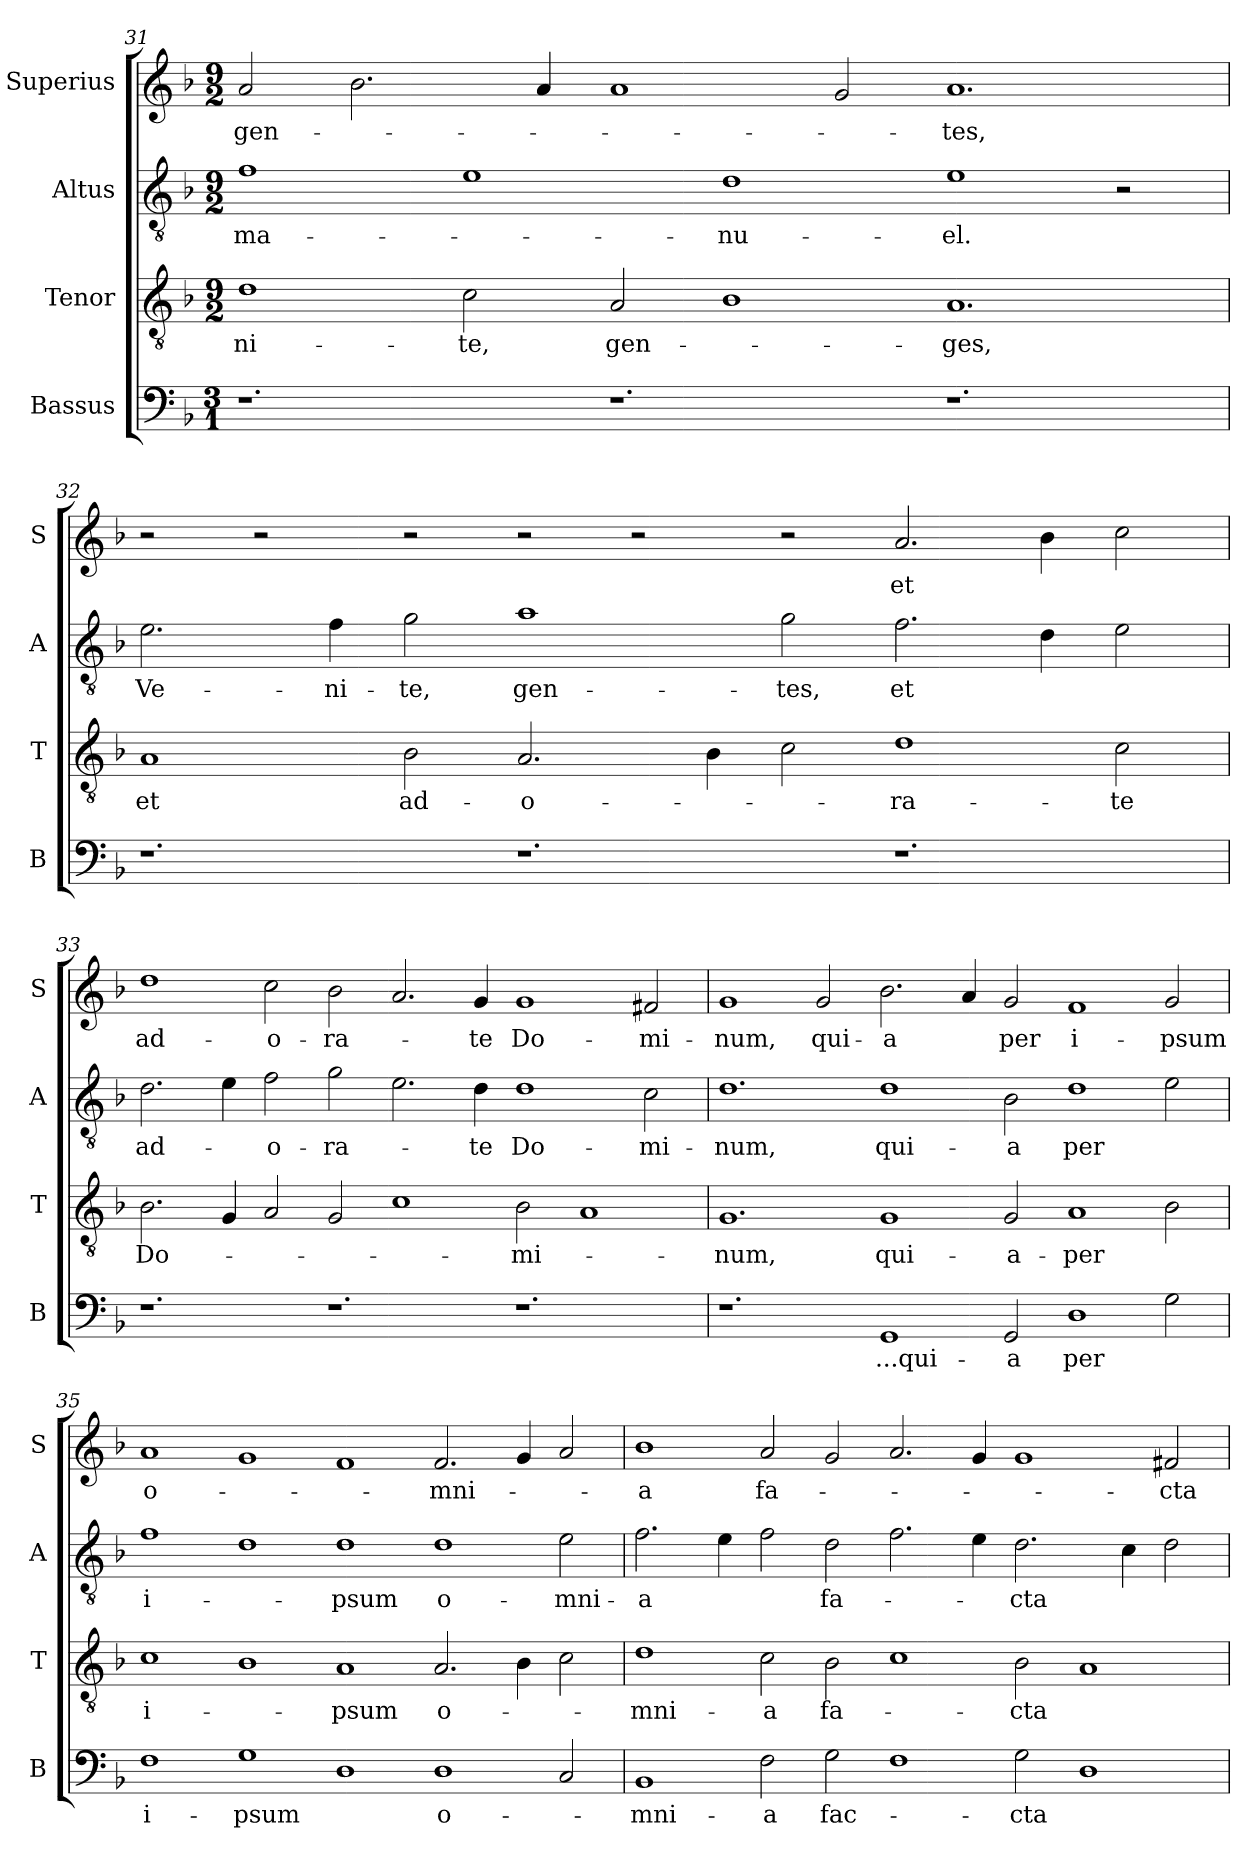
**kern	**text	**kern	**text	**kern	**text	**kern	**text
*part4	*part4	*part3	*part3	*part2	*part2	*part1	*part1
*staff4	*staff4	*staff3	*staff3	*staff2	*staff2	*staff1	*staff1
*I"Bassus	*	*I"Tenor	*	*I"Altus	*	*I"Superius	*
*I'B	*	*I'T	*	*I'A	*	*I'S	*
*clefF4	*	*clefGv2	*	*clefGv2	*	*clefG2	*
*k[b-]	*	*k[b-]	*	*k[b-]	*	*k[b-]	*
*M3/1	*	*M9/2	*	*M9/2	*	*M9/2	*
=31	=31	=31	=31	=31	=31	=31	=31
1.r	.	1d	-ni-	1f	-ma-	2a	gen-
.	.	.	.	.	.	2.b-	.
.	.	2c	-te,	1e	.	.	.
.	.	.	.	.	.	4a	.
1.r	.	2A	gen-	.	.	1a	.
.	.	1B-	.	1d	-nu-	.	.
.	.	.	.	.	.	2g	.
1.r	.	1.A	-ges,	1e	-el.	1.a	-tes,
.	.	.	.	2r	.	.	.
=32	=32	=32	=32	=32	=32	=32	=32
1.r	.	1A	et	2.e	Ve-	2r	.
.	.	.	.	.	.	2r	.
.	.	.	.	4f	-ni-	.	.
.	.	2B-	ad-	2g	-te,	2r	.
1.r	.	2.A	-o-	1a	gen-	2r	.
.	.	.	.	.	.	2r	.
.	.	4B-	.	.	.	.	.
.	.	2c	.	2g	-tes,	2r	.
1.r	.	1d	-ra-	2.f	et	2.a	et
.	.	.	.	4d	.	4b-	.
.	.	2c	-te	2e	.	2cc	.
=33	=33	=33	=33	=33	=33	=33	=33
1.r	.	2.B-	Do-	2.d	ad-	1dd	ad-
.	.	4G	.	4e	.	.	.
.	.	2A	.	2f	-o-	2cc	-o-
1.r	.	2G	.	2g	-ra-	2b-	-ra-
.	.	1c	.	2.e	.	2.a	.
.	.	.	.	4d	-te	4g	-te
1.r	.	2B-	-mi-	1d	Do-	1g	Do-
.	.	1A	.	.	.	.	.
.	.	.	.	2c	-mi-	2f#X	-mi-
=34	=34	=34	=34	=34	=34	=34	=34
1.r	.	1.G	-num,	1.d	-num,	1g	-num,
.	.	.	.	.	.	2g	qui-
1GG	...qui-	1G	qui-	1d	qui-	2.b-	-a
.	.	.	.	.	.	4a	.
2GG	-a	2G	-a-	2B-	-a	2g	per
1D	per	1A	-per	1d	per	1f	i-
2G	.	2B-	.	2e	.	2g	-psum
=35	=35	=35	=35	=35	=35	=35	=35
1F	i-	1c	i-	1f	i-	1a	o-
1G	-psum	1B-	.	1d	.	1g	.
1D	.	1A	-psum	1d	-psum	1f	.
1D	o-	2.A	o-	1d	o-	2.f	-mni-
.	.	4B-	.	.	.	4g	.
2C	.	2c	.	2e	-mni-	2a	.
=36	=36	=36	=36	=36	=36	=36	=36
1BB-	-mni-	1d	-mni-	2.f	-a	1b-	-a
.	.	.	.	4e	.	.	.
2F	-a	2c	-a	2f	.	2a	fa-
2G	fac-	2B-	fa-	2d	fa-	2g	.
1F	.	1c	.	2.f	.	2.a	.
.	.	.	.	4e	.	4g	.
2G	-cta	2B-	-cta	2.d	-cta	1g	.
1D	.	1A	.	.	.	.	.
.	.	.	.	4c	.	.	.
.	.	.	.	2d	.	2f#X	-cta
=	=	=	=	=	=	=	=
*-	*-	*-	*-	*-	*-	*-	*-
